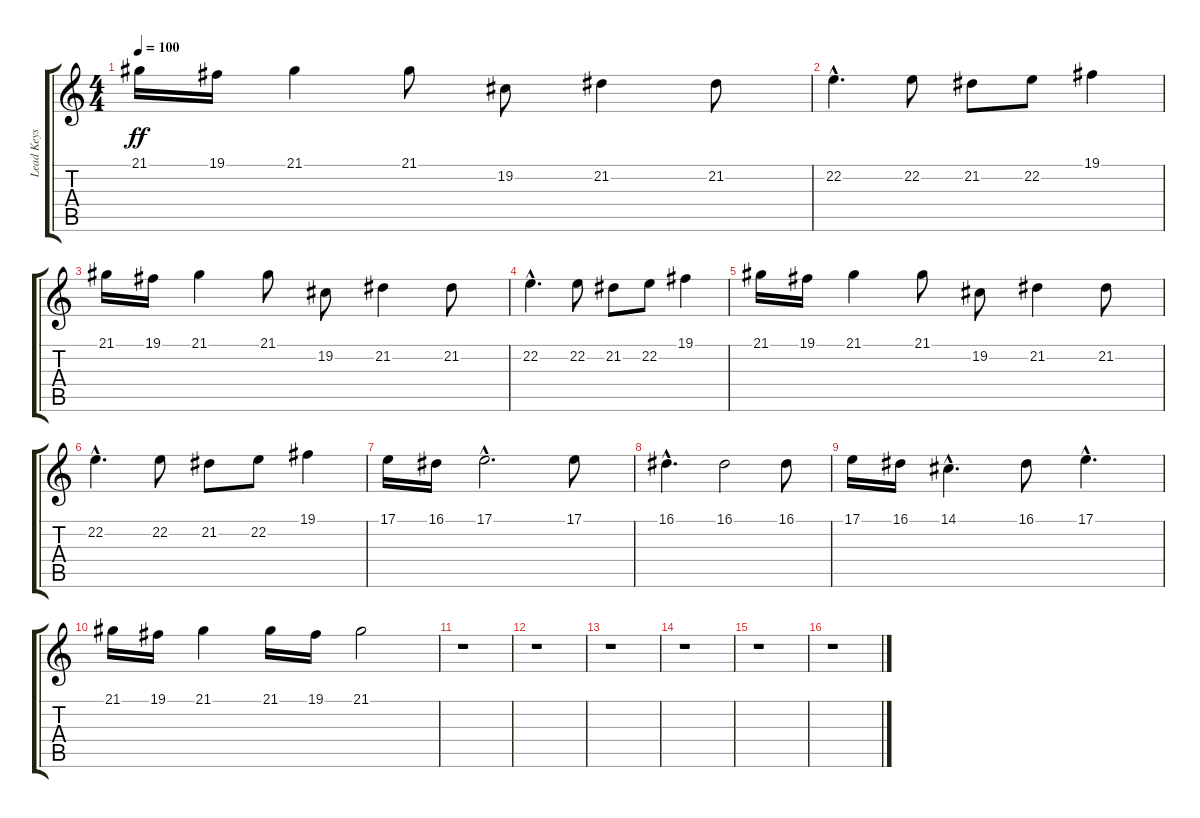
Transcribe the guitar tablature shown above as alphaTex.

\track ("Lead Keys" "Lead Keys") {instrument electricpiano1}
\staff {score tabs}
\tuning (B3 Gb3 D3 A2 E2 B1) {hide}
\ts (4 4)
\tempo 100
\clef g2
\ks c
21.1.16{dy ff} 19.1.16 21.1.4 21.1.8 19.2.8 21.2.4 21.2.8 |
22.2{hac}.4{d} 22.2.8 21.2.8 22.2.8 19.1.4 |
21.1.16 19.1.16 21.1.4 21.1.8 19.2.8 21.2.4 21.2.8 |
22.2{hac}.4{d} 22.2.8 21.2.8 22.2.8 19.1.4 |
21.1.16 19.1.16 21.1.4 21.1.8 19.2.8 21.2.4 21.2.8 |
22.2{hac}.4{d} 22.2.8 21.2.8 22.2.8 19.1.4 |
17.1.16 16.1.16 17.1{hac}.2{d} 17.1.8 |
16.1{hac}.4{d} 16.1.2 16.1.8 |
17.1.16 16.1.16 14.1{hac}.4{d} 16.1.8 17.1{hac}.4{d} |
21.1.16 19.1.16 21.1.4 21.1.16 19.1.16 21.1.2 |
r.1 |
r.1 |
r.1 |
r.1 |
r.1 |
r.1
